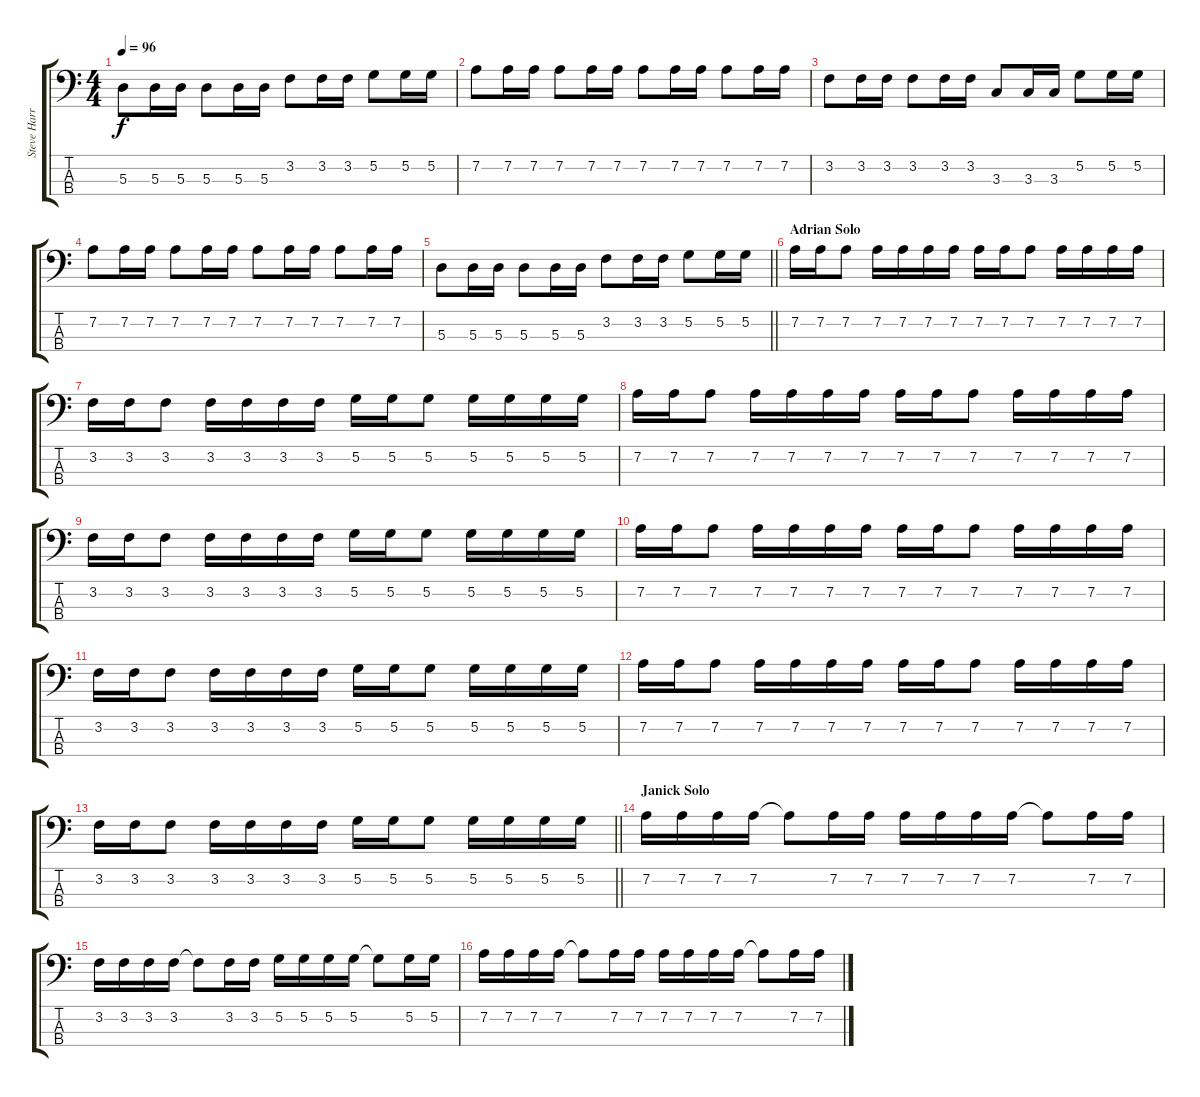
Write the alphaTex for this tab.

\track ("Steve Harris" "Steve Harr") {instrument electricbassfinger}
\staff {score tabs}
\tuning (G2 D2 A1 E1) {hide}
\ts (4 4)
\tempo 96
\clef f4
\ks c
5.3.8{dy f} 5.3.16 5.3.16 5.3.8 5.3.16 5.3.16 3.2.8 3.2.16 3.2.16 5.2.8 5.2.16 5.2.16 |
7.2.8 7.2.16 7.2.16 7.2.8 7.2.16 7.2.16 7.2.8 7.2.16 7.2.16 7.2.8 7.2.16 7.2.16 |
3.2.8 3.2.16 3.2.16 3.2.8 3.2.16 3.2.16 3.3.8 3.3.16 3.3.16 5.2.8 5.2.16 5.2.16 |
7.2.8 7.2.16 7.2.16 7.2.8 7.2.16 7.2.16 7.2.8 7.2.16 7.2.16 7.2.8 7.2.16 7.2.16 |
\barLineRight lightlight
5.3.8 5.3.16 5.3.16 5.3.8 5.3.16 5.3.16 3.2.8 3.2.16 3.2.16 5.2.8 5.2.16 5.2.16 |
\section ("" "Adrian Solo")
7.2.16 7.2.16 7.2.8 7.2.16 7.2.16 7.2.16 7.2.16 7.2.16 7.2.16 7.2.8 7.2.16 7.2.16 7.2.16 7.2.16 |
3.2.16 3.2.16 3.2.8 3.2.16 3.2.16 3.2.16 3.2.16 5.2.16 5.2.16 5.2.8 5.2.16 5.2.16 5.2.16 5.2.16 |
7.2.16 7.2.16 7.2.8 7.2.16 7.2.16 7.2.16 7.2.16 7.2.16 7.2.16 7.2.8 7.2.16 7.2.16 7.2.16 7.2.16 |
3.2.16 3.2.16 3.2.8 3.2.16 3.2.16 3.2.16 3.2.16 5.2.16 5.2.16 5.2.8 5.2.16 5.2.16 5.2.16 5.2.16 |
7.2.16 7.2.16 7.2.8 7.2.16 7.2.16 7.2.16 7.2.16 7.2.16 7.2.16 7.2.8 7.2.16 7.2.16 7.2.16 7.2.16 |
3.2.16 3.2.16 3.2.8 3.2.16 3.2.16 3.2.16 3.2.16 5.2.16 5.2.16 5.2.8 5.2.16 5.2.16 5.2.16 5.2.16 |
7.2.16 7.2.16 7.2.8 7.2.16 7.2.16 7.2.16 7.2.16 7.2.16 7.2.16 7.2.8 7.2.16 7.2.16 7.2.16 7.2.16 |
\barLineRight lightlight
3.2.16 3.2.16 3.2.8 3.2.16 3.2.16 3.2.16 3.2.16 5.2.16 5.2.16 5.2.8 5.2.16 5.2.16 5.2.16 5.2.16 |
\section ("" "Janick Solo")
7.2.16 7.2.16 7.2.16 7.2.16 7.2{t}.8 7.2.16 7.2.16 7.2.16 7.2.16 7.2.16 7.2.16 7.2{t}.8 7.2.16 7.2.16 |
3.2.16 3.2.16 3.2.16 3.2.16 3.2{t}.8 3.2.16 3.2.16 5.2.16 5.2.16 5.2.16 5.2.16 5.2{t}.8 5.2.16 5.2.16 |
7.2.16 7.2.16 7.2.16 7.2.16 7.2{t}.8 7.2.16 7.2.16 7.2.16 7.2.16 7.2.16 7.2.16 7.2{t}.8 7.2.16 7.2.16
